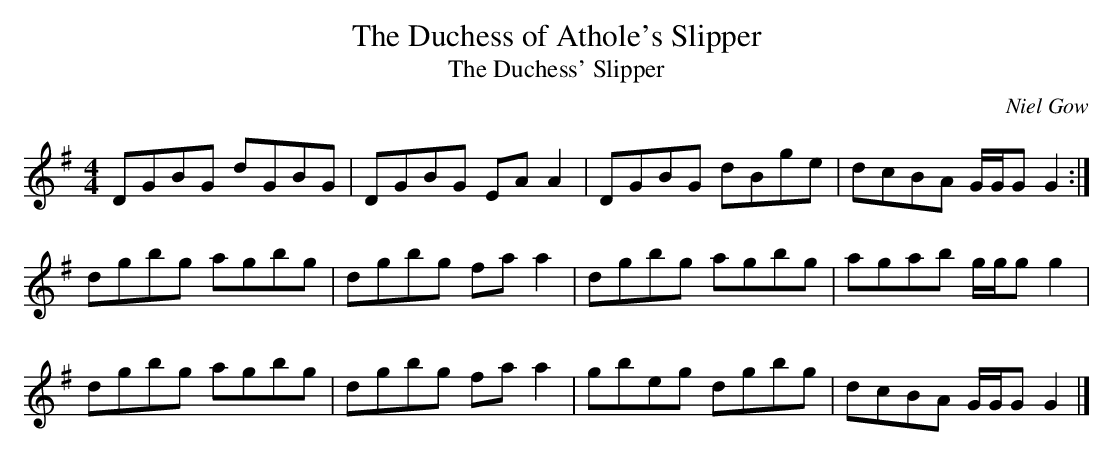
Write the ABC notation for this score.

X:1
T:Duchess of Athole's Slipper, The
T:Duchess' Slipper, The
C:Niel Gow
M:4/4
L:1/8
K:G
DGBG dGBG|DGBG EA A2|DGBG dBge|dcBA G/G/G G2:|]
dgbg agbg|dgbg fa a2|dgbg agbg|agab g/g/g g2|
dgbg agbg|dgbg fa a2|gbeg dgbg|dcBA G/G/G G2|]
